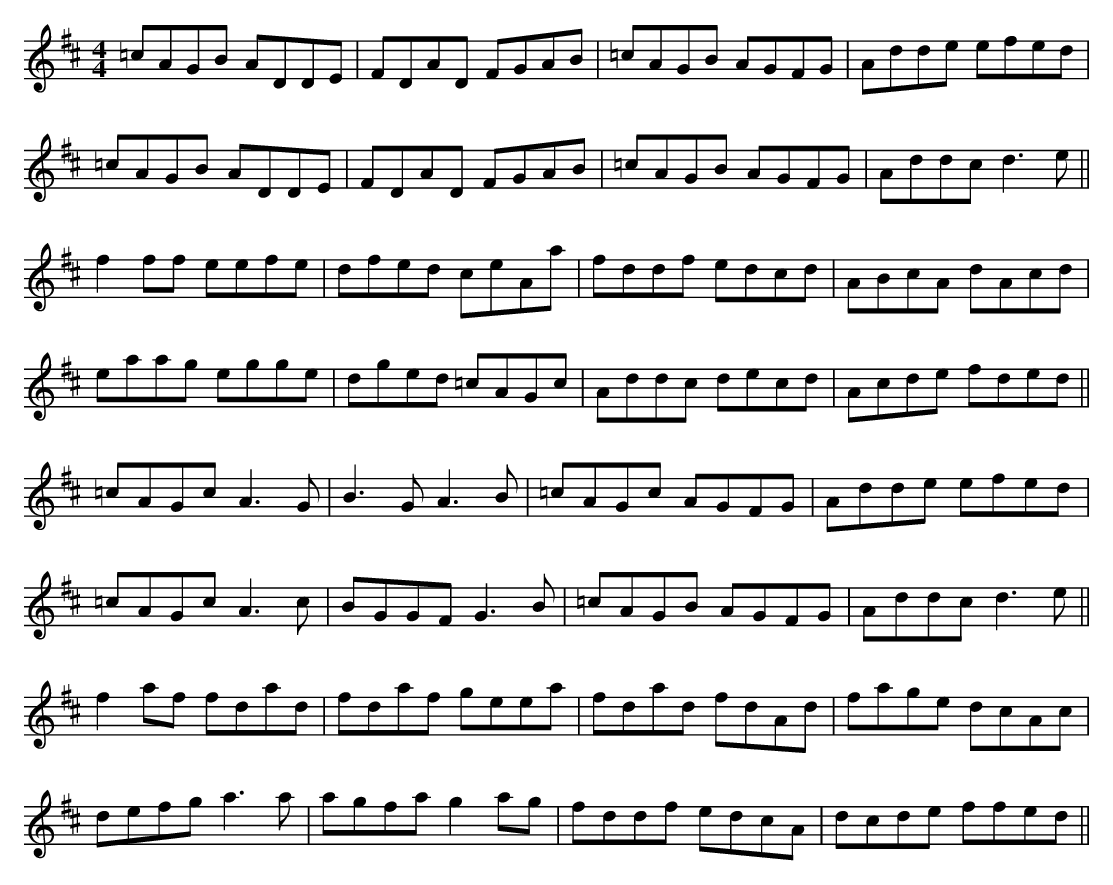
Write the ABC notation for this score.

X:1
M:4/4
K:D
=cAGB ADDE|FDAD FGAB|=cAGB AGFG|Adde efed|
=cAGB ADDE|FDAD FGAB|=cAGB AGFG|Addc d3 e||
f2ff eefe|dfed ceAa|fddf edcd|ABcA dAcd|
eaag egge|dged =cAGc|Addc decd|Acde fded||
=cAGc A3G|B3GA3B|=cAGc AGFG|Adde efed|
=cAGc A3c|BGGF G3 B|=cAGB AGFG|Addc d3e||
f2af fdad|fdaf geea|fdad fdAd|fage dcAc|
defg a3a|agfa g2ag|fddf edcA|dcde ffed||
